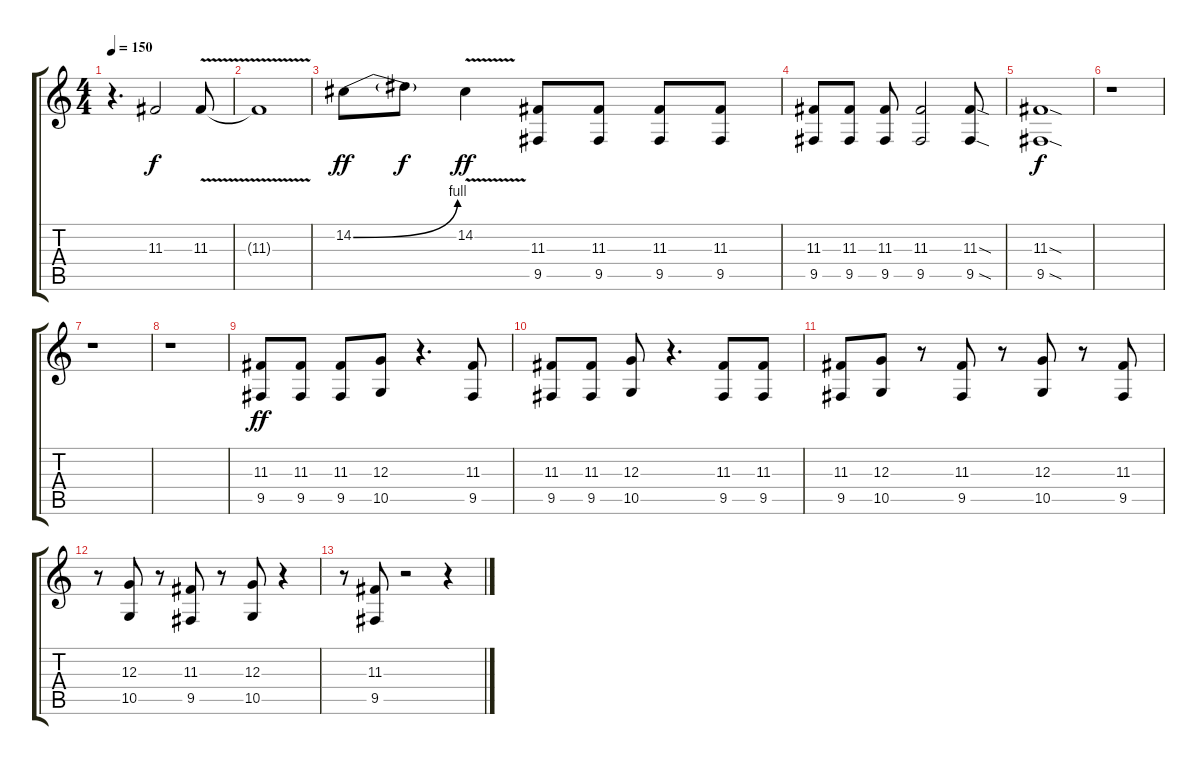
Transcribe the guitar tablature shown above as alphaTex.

\track "" {instrument lead7fifths}
\staff {score tabs}
\tuning (E4 B3 G3 D3 A2 E2) {hide}
\ts (4 4)
\tempo 150
\clef g2
\ks c
r.4{d dy ff} 11.3.2{dy f} 11.3{v}.8 |
11.3{t}.1 |
14.2{be (bend 0 0 60 4)}.8{dy ff} 14.2{t}.8{dy f} 14.2{v}.4{dy ff} (11.3 9.5).8 (11.3 9.5).8 (11.3 9.5).8 (11.3 9.5).8 |
(11.3 9.5).8 (11.3 9.5).8 (11.3 9.5).8 (11.3 9.5).2 (11.3{sod} 9.5{sod}).8 |
(11.3{sod} 9.5{sod}).1{dy f} |
r.1 |
r.1 |
r.1 |
(11.3 9.5).8{dy ff} (11.3 9.5).8 (11.3 9.5).8 (12.3 10.5).8 r.4{d} (11.3 9.5).8 |
(11.3 9.5).8 (11.3 9.5).8 (12.3 10.5).8 r.4{d} (11.3 9.5).8 (11.3 9.5).8 |
(11.3 9.5).8 (12.3 10.5).8 r.8 (11.3 9.5).8 r.8 (12.3 10.5).8 r.8 (11.3 9.5).8 |
r.8 (12.3 10.5).8 r.8 (11.3 9.5).8 r.8 (12.3 10.5).8 r.4 |
r.8 (11.3 9.5).8 r.2 r.4
